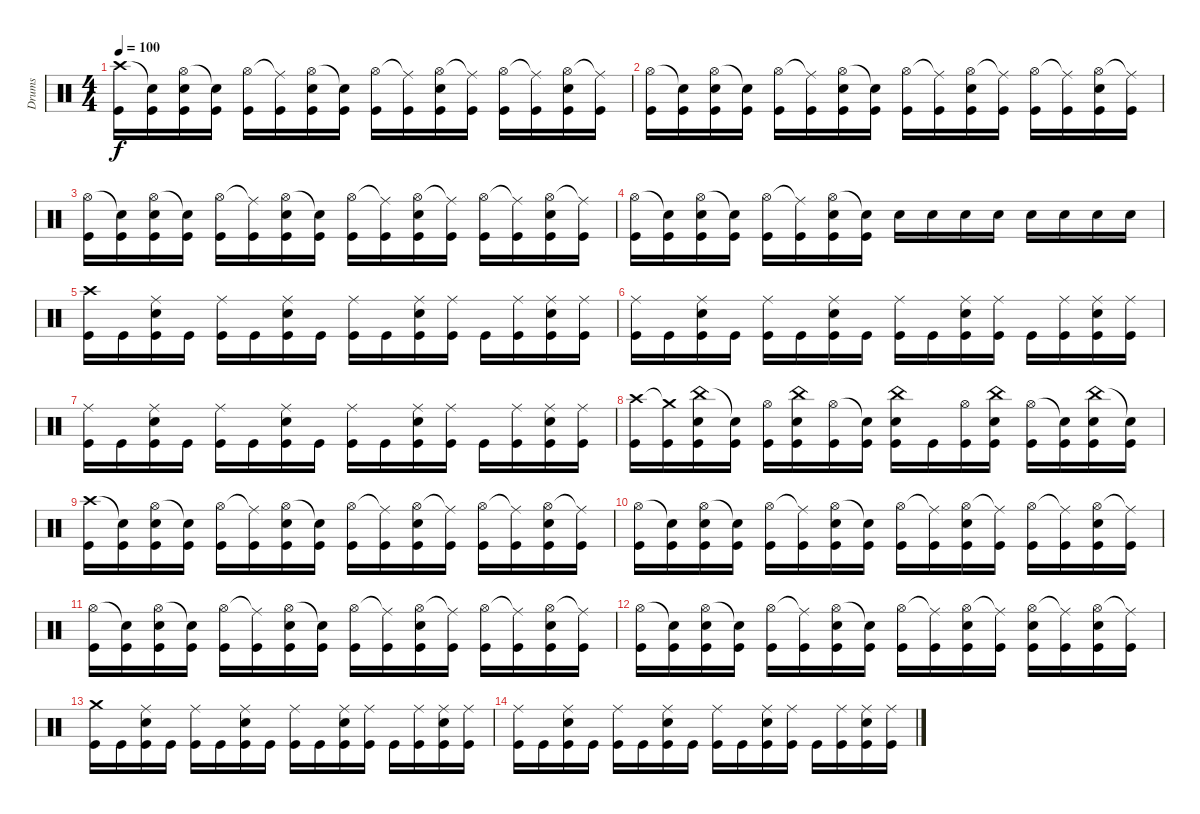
\track ("Drums" "Drums") {instrument percussion}
\staff {score}
\articulation defaults
\ts (4 4)
\tempo 100
\clef neutral
\ks c
("Crash high (hit)" "Kick (hit)").16{dy f} ("Snare (hit)"{t} "Kick (hit)").16 ("Hi-Hat (open)" "Electric Snare (hit)" "Kick (hit)").16 ("Snare (hit)"{t} "Kick (hit)").16 ("Hi-Hat (open)" "Kick (hit)").16 ("Ride (middle)"{t} "Kick (hit)").16 ("Hi-Hat (open)" "Electric Snare (hit)" "Kick (hit)").16 ("Snare (hit)"{t} "Kick (hit)").16 ("Hi-Hat (open)" "Kick (hit)").16 ("Ride (middle)"{t} "Kick (hit)").16 ("Hi-Hat (open)" "Electric Snare (hit)" "Kick (hit)").16 ("Ride (middle)"{t} "Kick (hit)").16 ("Hi-Hat (open)" "Kick (hit)").16 ("Ride (middle)"{t} "Kick (hit)").16 ("Hi-Hat (open)" "Electric Snare (hit)" "Kick (hit)").16 ("Ride (middle)"{t} "Kick (hit)").16 |
("Hi-Hat (open)" "Kick (hit)").16 ("Snare (hit)"{t} "Kick (hit)").16 ("Hi-Hat (open)" "Electric Snare (hit)" "Kick (hit)").16 ("Snare (hit)"{t} "Kick (hit)").16 ("Hi-Hat (open)" "Kick (hit)").16 ("Ride (middle)"{t} "Kick (hit)").16 ("Hi-Hat (open)" "Electric Snare (hit)" "Kick (hit)").16 ("Snare (hit)"{t} "Kick (hit)").16 ("Hi-Hat (open)" "Kick (hit)").16 ("Ride (middle)"{t} "Kick (hit)").16 ("Hi-Hat (open)" "Electric Snare (hit)" "Kick (hit)").16 ("Ride (middle)"{t} "Kick (hit)").16 ("Hi-Hat (open)" "Kick (hit)").16 ("Ride (middle)"{t} "Kick (hit)").16 ("Hi-Hat (open)" "Electric Snare (hit)" "Kick (hit)").16 ("Ride (middle)"{t} "Kick (hit)").16 |
("Hi-Hat (open)" "Kick (hit)").16 ("Snare (hit)"{t} "Kick (hit)").16 ("Hi-Hat (open)" "Electric Snare (hit)" "Kick (hit)").16 ("Snare (hit)"{t} "Kick (hit)").16 ("Hi-Hat (open)" "Kick (hit)").16 ("Ride (middle)"{t} "Kick (hit)").16 ("Hi-Hat (open)" "Electric Snare (hit)" "Kick (hit)").16 ("Snare (hit)"{t} "Kick (hit)").16 ("Hi-Hat (open)" "Kick (hit)").16 ("Ride (middle)"{t} "Kick (hit)").16 ("Hi-Hat (open)" "Electric Snare (hit)" "Kick (hit)").16 ("Ride (middle)"{t} "Kick (hit)").16 ("Hi-Hat (open)" "Kick (hit)").16 ("Ride (middle)"{t} "Kick (hit)").16 ("Hi-Hat (open)" "Electric Snare (hit)" "Kick (hit)").16 ("Ride (middle)"{t} "Kick (hit)").16 |
("Hi-Hat (open)" "Kick (hit)").16 ("Snare (hit)"{t} "Kick (hit)").16 ("Hi-Hat (open)" "Electric Snare (hit)" "Kick (hit)").16 ("Snare (hit)"{t} "Kick (hit)").16 ("Hi-Hat (open)" "Kick (hit)").16 ("Ride (middle)"{t} "Kick (hit)").16 ("Hi-Hat (open)" "Electric Snare (hit)" "Kick (hit)").16 ("Snare (hit)"{t} "Kick (hit)").16 "Electric Snare (hit)".16 "Electric Snare (hit)".16 "Electric Snare (hit)".16 "Electric Snare (hit)".16 "Electric Snare (hit)".16 "Electric Snare (hit)".16 "Electric Snare (hit)".16 "Electric Snare (hit)".16 |
("Crash high (hit)" "Kick (hit)").16 "Kick (hit)".16 ("Ride (middle)" "Electric Snare (hit)" "Kick (hit)").16 "Kick (hit)".16 ("Ride (middle)" "Kick (hit)").16 "Kick (hit)".16 ("Ride (middle)" "Electric Snare (hit)" "Kick (hit)").16 "Kick (hit)".16 ("Ride (middle)" "Kick (hit)").16 "Kick (hit)".16 ("Ride (middle)" "Electric Snare (hit)" "Kick (hit)").16 ("Ride (middle)" "Kick (hit)").16 "Kick (hit)".16 ("Ride (middle)" "Kick (hit)").16 ("Ride (middle)" "Electric Snare (hit)" "Kick (hit)").16 ("Ride (middle)" "Kick (hit)").16 |
("Ride (middle)" "Kick (hit)").16 "Kick (hit)".16 ("Ride (middle)" "Electric Snare (hit)" "Kick (hit)").16 "Kick (hit)".16 ("Ride (middle)" "Kick (hit)").16 "Kick (hit)".16 ("Ride (middle)" "Electric Snare (hit)" "Kick (hit)").16 "Kick (hit)".16 ("Ride (middle)" "Kick (hit)").16 "Kick (hit)".16 ("Ride (middle)" "Electric Snare (hit)" "Kick (hit)").16 ("Ride (middle)" "Kick (hit)").16 "Kick (hit)".16 ("Ride (middle)" "Kick (hit)").16 ("Ride (middle)" "Electric Snare (hit)" "Kick (hit)").16 ("Ride (middle)" "Kick (hit)").16 |
("Ride (middle)" "Kick (hit)").16 "Kick (hit)".16 ("Ride (middle)" "Electric Snare (hit)" "Kick (hit)").16 "Kick (hit)".16 ("Ride (middle)" "Kick (hit)").16 "Kick (hit)".16 ("Ride (middle)" "Electric Snare (hit)" "Kick (hit)").16 "Kick (hit)".16 ("Ride (middle)" "Kick (hit)").16 "Kick (hit)".16 ("Ride (middle)" "Electric Snare (hit)" "Kick (hit)").16 ("Ride (middle)" "Kick (hit)").16 "Kick (hit)".16 ("Ride (middle)" "Kick (hit)").16 ("Ride (middle)" "Electric Snare (hit)" "Kick (hit)").16 ("Ride (middle)" "Kick (hit)").16 |
("Crash high (hit)" "Kick (hit)").16{volume 12} ("Crash medium (hit)"{t} "Kick (hit)").16 ("China (hit)" "Electric Snare (hit)" "Kick (hit)").16 ("Snare (hit)"{t} "Kick (hit)").16 ("Hi-Hat (open)" "Kick (hit)").16{volume 12} ("China (hit)" "Electric Snare (hit)" "Kick (hit)").16 ("Hi-Hat (open)" "Kick (hit)").16 ("Snare (hit)"{t} "Kick (hit)").16 ("China (hit)" "Electric Snare (hit)" "Kick (hit)").16{volume 11} "Kick (hit)".16 ("Hi-Hat (open)" "Kick (hit)").16 ("China (hit)" "Electric Snare (hit)" "Kick (hit)").16 ("Hi-Hat (open)" "Kick (hit)").16{volume 11} ("Snare (hit)"{t} "Kick (hit)").16 ("China (hit)" "Electric Snare (hit)" "Kick (hit)").16 ("Snare (hit)"{t} "Kick (hit)").16 |
("Crash high (hit)" "Kick (hit)").16{volume 10} ("Snare (hit)"{t} "Kick (hit)").16 ("Hi-Hat (open)" "Electric Snare (hit)" "Kick (hit)").16 ("Snare (hit)"{t} "Kick (hit)").16 ("Hi-Hat (open)" "Kick (hit)").16{volume 10} ("Ride (middle)"{t} "Kick (hit)").16 ("Hi-Hat (open)" "Electric Snare (hit)" "Kick (hit)").16 ("Snare (hit)"{t} "Kick (hit)").16 ("Hi-Hat (open)" "Kick (hit)").16{volume 10} ("Ride (middle)"{t} "Kick (hit)").16 ("Hi-Hat (open)" "Electric Snare (hit)" "Kick (hit)").16 ("Ride (middle)"{t} "Kick (hit)").16 ("Hi-Hat (open)" "Kick (hit)").16{volume 9} ("Ride (middle)"{t} "Kick (hit)").16 ("Hi-Hat (open)" "Electric Snare (hit)" "Kick (hit)").16 ("Ride (middle)"{t} "Kick (hit)").16 |
("Hi-Hat (open)" "Kick (hit)").16{volume 9} ("Snare (hit)"{t} "Kick (hit)").16 ("Hi-Hat (open)" "Electric Snare (hit)" "Kick (hit)").16 ("Snare (hit)"{t} "Kick (hit)").16 ("Hi-Hat (open)" "Kick (hit)").16{volume 9} ("Ride (middle)"{t} "Kick (hit)").16 ("Hi-Hat (open)" "Electric Snare (hit)" "Kick (hit)").16 ("Snare (hit)"{t} "Kick (hit)").16 ("Hi-Hat (open)" "Kick (hit)").16{volume 8} ("Ride (middle)"{t} "Kick (hit)").16 ("Hi-Hat (open)" "Electric Snare (hit)" "Kick (hit)").16 ("Ride (middle)"{t} "Kick (hit)").16 ("Hi-Hat (open)" "Kick (hit)").16{volume 8} ("Ride (middle)"{t} "Kick (hit)").16 ("Hi-Hat (open)" "Electric Snare (hit)" "Kick (hit)").16 ("Ride (middle)"{t} "Kick (hit)").16 |
("Hi-Hat (open)" "Kick (hit)").16{volume 7} ("Snare (hit)"{t} "Kick (hit)").16 ("Hi-Hat (open)" "Electric Snare (hit)" "Kick (hit)").16 ("Snare (hit)"{t} "Kick (hit)").16 ("Hi-Hat (open)" "Kick (hit)").16{volume 7} ("Ride (middle)"{t} "Kick (hit)").16 ("Hi-Hat (open)" "Electric Snare (hit)" "Kick (hit)").16 ("Snare (hit)"{t} "Kick (hit)").16 ("Hi-Hat (open)" "Kick (hit)").16{volume 7} ("Ride (middle)"{t} "Kick (hit)").16 ("Hi-Hat (open)" "Electric Snare (hit)" "Kick (hit)").16 ("Ride (middle)"{t} "Kick (hit)").16 ("Hi-Hat (open)" "Kick (hit)").16{volume 7} ("Ride (middle)"{t} "Kick (hit)").16 ("Hi-Hat (open)" "Electric Snare (hit)" "Kick (hit)").16 ("Ride (middle)"{t} "Kick (hit)").16 |
("Hi-Hat (open)" "Kick (hit)").16{volume 6} ("Snare (hit)"{t} "Kick (hit)").16 ("Hi-Hat (open)" "Electric Snare (hit)" "Kick (hit)").16 ("Snare (hit)"{t} "Kick (hit)").16 ("Hi-Hat (open)" "Kick (hit)").16{volume 6} ("Ride (middle)"{t} "Kick (hit)").16 ("Hi-Hat (open)" "Electric Snare (hit)" "Kick (hit)").16 ("Snare (hit)"{t} "Kick (hit)").16 ("Hi-Hat (open)" "Kick (hit)").16{volume 5} ("Ride (middle)"{t} "Kick (hit)").16 ("Hi-Hat (open)" "Electric Snare (hit)" "Kick (hit)").16 ("Ride (middle)"{t} "Kick (hit)").16 ("Hi-Hat (open)" "Electric Snare (hit)" "Kick (hit)").16{volume 5} ("Ride (middle)"{t} "Kick (hit)").16 ("Hi-Hat (open)" "Electric Snare (hit)" "Kick (hit)").16 ("Ride (middle)"{t} "Kick (hit)").16 |
("Crash medium (hit)" "Kick (hit)").16{volume 5} "Kick (hit)".16 ("Ride (middle)" "Electric Snare (hit)" "Kick (hit)").16 "Kick (hit)".16 ("Ride (middle)" "Kick (hit)").16{volume 4} "Kick (hit)".16 ("Ride (middle)" "Electric Snare (hit)" "Kick (hit)").16 "Kick (hit)".16 ("Ride (middle)" "Kick (hit)").16{volume 4} "Kick (hit)".16 ("Ride (middle)" "Electric Snare (hit)" "Kick (hit)").16 ("Ride (middle)" "Kick (hit)").16 "Kick (hit)".16{volume 3} ("Ride (middle)" "Kick (hit)").16 ("Ride (middle)" "Electric Snare (hit)" "Kick (hit)").16 ("Ride (middle)" "Kick (hit)").16 |
("Ride (middle)" "Kick (hit)").16{volume 3} "Kick (hit)".16 ("Ride (middle)" "Electric Snare (hit)" "Kick (hit)").16 "Kick (hit)".16 ("Ride (middle)" "Kick (hit)").16{volume 3} "Kick (hit)".16 ("Ride (middle)" "Electric Snare (hit)" "Kick (hit)").16 "Kick (hit)".16 ("Ride (middle)" "Kick (hit)").16{volume 2} "Kick (hit)".16 ("Ride (middle)" "Electric Snare (hit)" "Kick (hit)").16 ("Ride (middle)" "Kick (hit)").16 "Kick (hit)".16{volume 1} ("Ride (middle)" "Kick (hit)").16 ("Ride (middle)" "Electric Snare (hit)" "Kick (hit)").16{volume 0} ("Ride (middle)" "Kick (hit)").16
